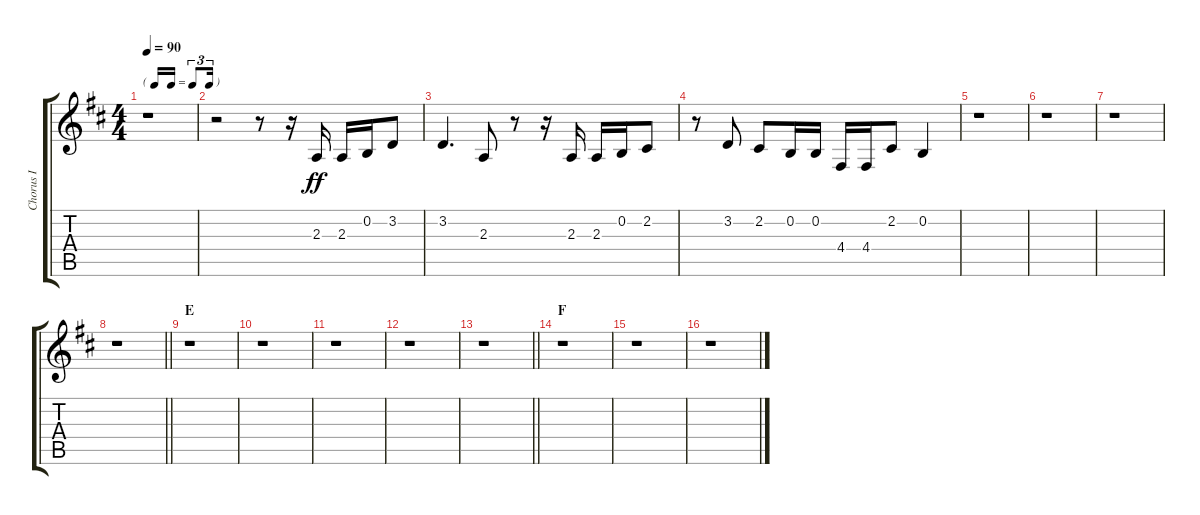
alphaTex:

\track ("Chorus I" "Chorus I") {instrument voiceoohs}
\staff {score tabs}
\tuning (E4 B3 G3 D3 A2 E2) {hide}
\ts (4 4)
\tf triplet16th
\tempo 90
\clef g2
\ks d
r.1{dy ff} |
r.2 r.8 r.16 2.3.16 2.3.16 0.2.16 3.2.8 |
3.2.4{d} 2.3.8 r.8 r.16 2.3.16 2.3.16 0.2.16 2.2.8 |
r.8 3.2.8 2.2.8 0.2.16 0.2.16 4.4.16 4.4.16 2.2.8 0.2.4 |
r.1 |
r.1 |
r.1 |
\barLineRight lightlight
r.1 |
\section ("" "E")
r.1 |
r.1 |
r.1 |
r.1 |
\barLineRight lightlight
r.1 |
\section ("" "F")
r.1 |
r.1 |
r.1
